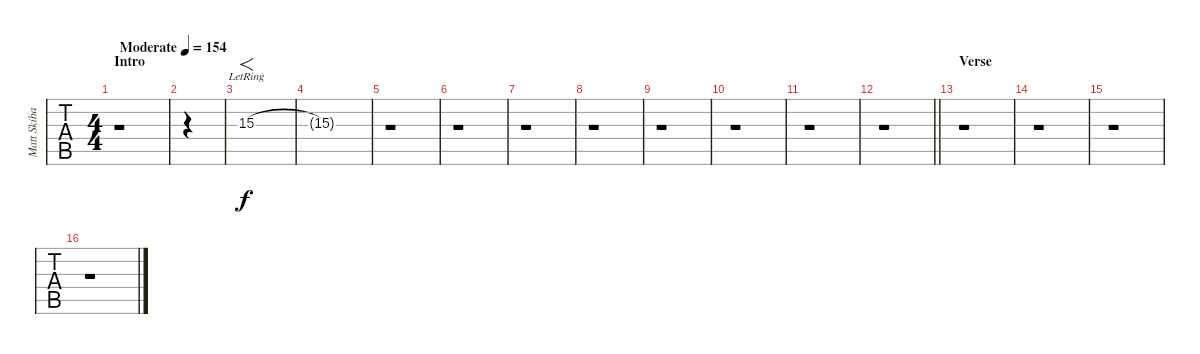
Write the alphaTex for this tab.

\track ("Matt Skiba - Guitar Three" "Matt Skiba") {instrument distortionguitar}
\staff {tabs}
\tuning (E4 B3 G3 D3 A2 E2) {hide}
\ts (4 4)
\section ("" "Intro")
\tempo (154 "Moderate")
\clef g2
\ks db
r.1{dy f instrument distortionguitar} |
|
15.3{lr}.1{f} |
15.3{t}.1 |
r.1 |
r.1 |
r.1 |
r.1 |
r.1 |
r.1 |
r.1 |
\barLineRight lightlight
r.1 |
\section ("" "Verse")
r.1 |
r.1 |
r.1 |
r.1
